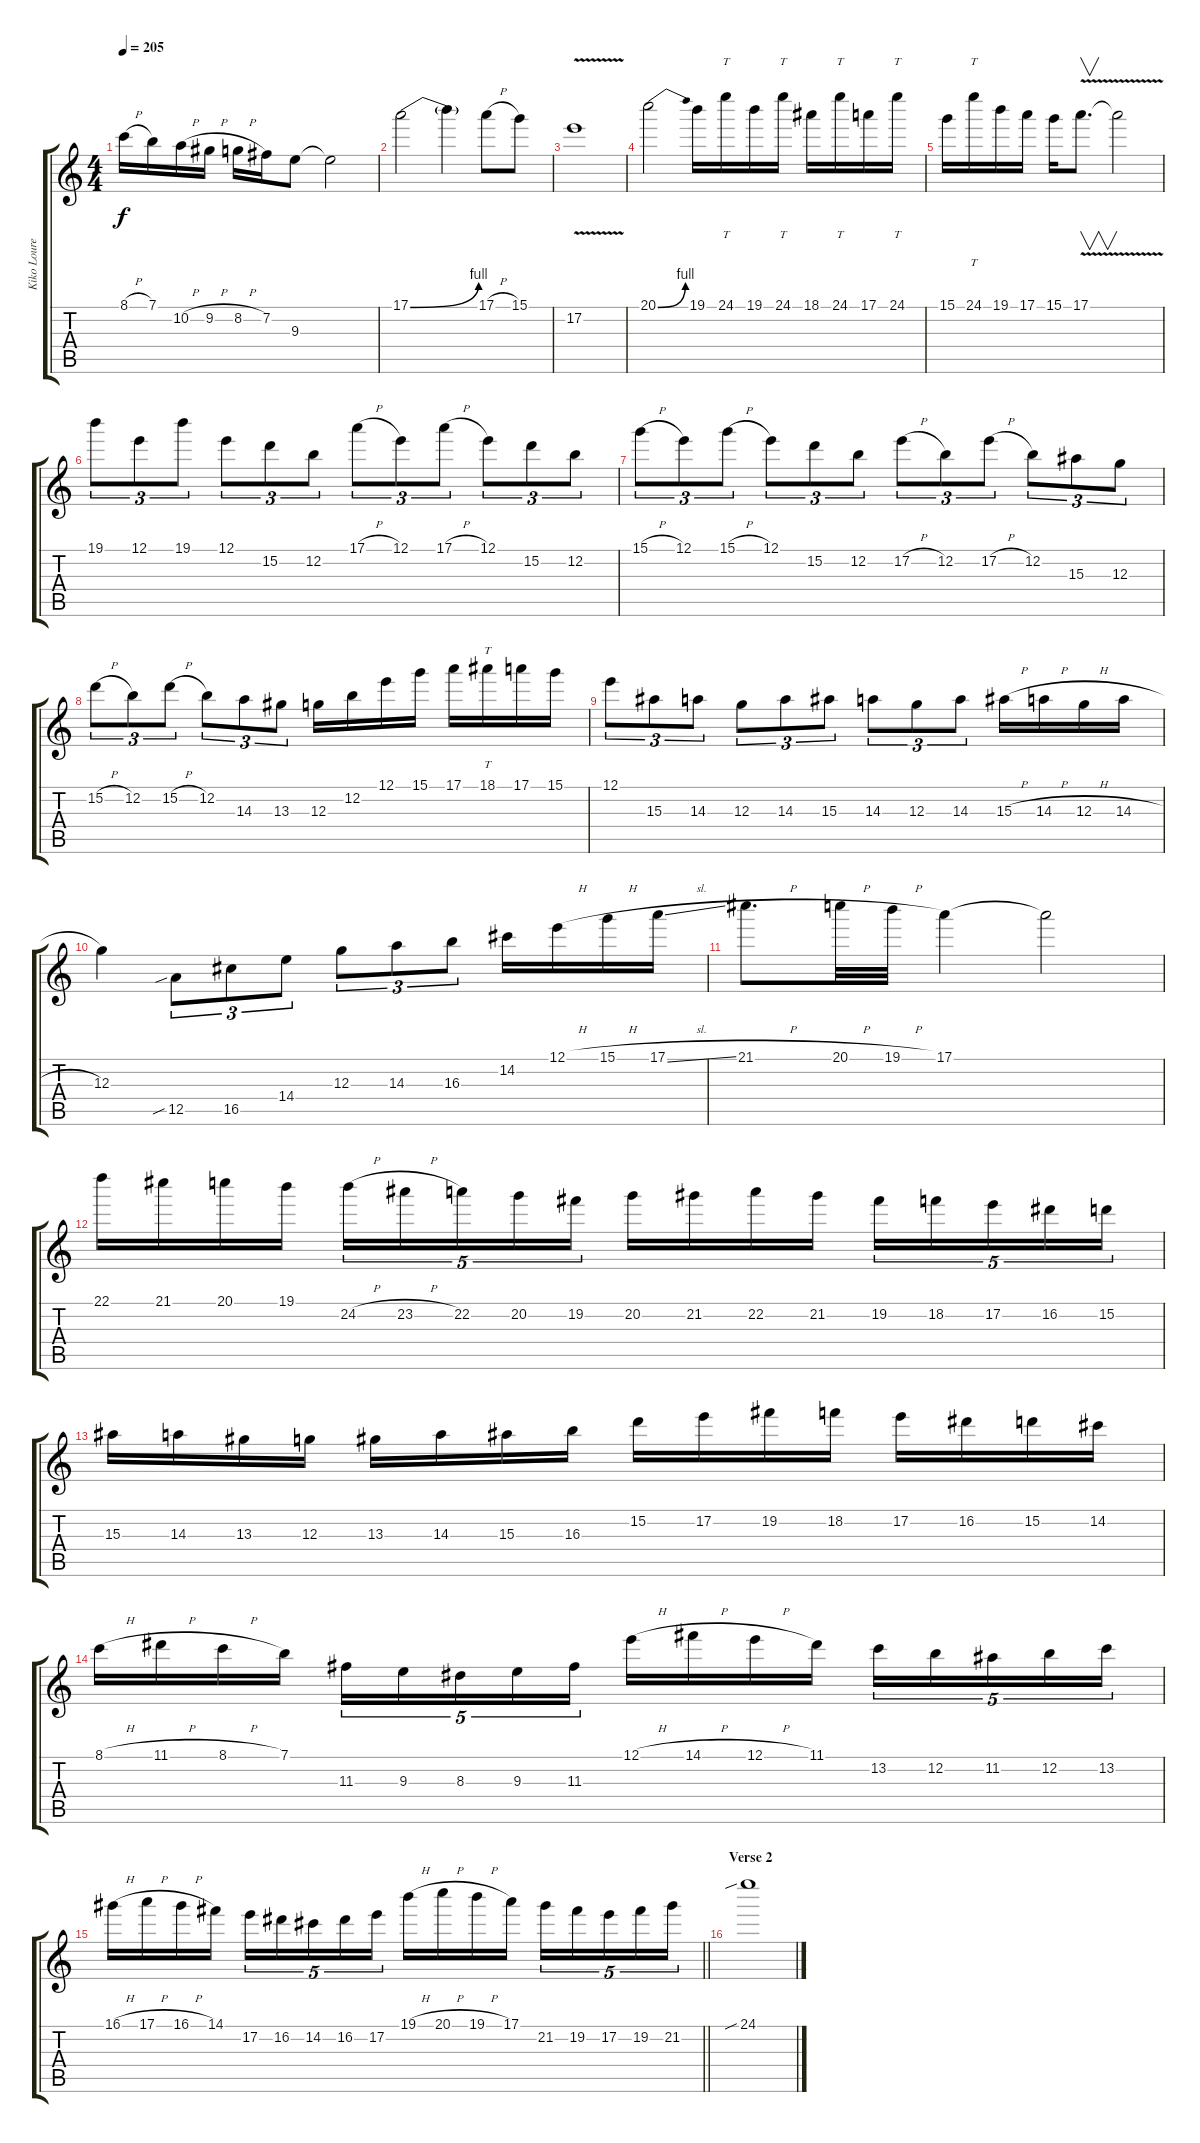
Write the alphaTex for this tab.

\track ("Kiko Loureiro (Solo)" "Kiko Loure") {instrument distortionguitar}
\staff {score tabs}
\tuning (E4 B3 G3 D3 A2 E2) {hide}
\ts (4 4)
\tempo 205
\clef g2
\ks c
8.1{h}.16{dy f} 7.1.16 10.2{h}.16 9.2{h}.16 8.2{h}.16 7.2.16 9.3.8 9.3{t}.2 |
17.1{be (bend 0 0 60 4)}.2 17.1{t}.4 17.1{h}.8 15.1.8 |
17.2{v}.1 |
20.1{be (bend 0 0 60 4)}.2 19.1.16 24.1.16{tt} 19.1.16 24.1.16{tt} 18.1.16 24.1.16{tt} 17.1.16 24.1.16{tt} |
15.1.16 24.1.16{tt} 19.1.16 17.1.16 15.1.16 17.1{v}.8{v d} 17.1{t}.2 |
19.1.8{tu (3 2)} 12.1.8{tu (3 2)} 19.1.8{tu (3 2)} 12.1.8{tu (3 2)} 15.2.8{tu (3 2)} 12.2.8{tu (3 2)} 17.1{h}.8{tu (3 2)} 12.1.8{tu (3 2)} 17.1{h}.8{tu (3 2)} 12.1.8{tu (3 2)} 15.2.8{tu (3 2)} 12.2.8{tu (3 2)} |
15.1{h}.8{tu (3 2)} 12.1.8{tu (3 2)} 15.1{h}.8{tu (3 2)} 12.1.8{tu (3 2)} 15.2.8{tu (3 2)} 12.2.8{tu (3 2)} 17.2{h}.8{tu (3 2)} 12.2.8{tu (3 2)} 17.2{h}.8{tu (3 2)} 12.2.8{tu (3 2)} 15.3.8{tu (3 2)} 12.3.8{tu (3 2)} |
15.2{h}.8{tu (3 2)} 12.2.8{tu (3 2)} 15.2{h}.8{tu (3 2)} 12.2.8{tu (3 2)} 14.3.8{tu (3 2)} 13.3.8{tu (3 2)} 12.3.16 12.2.16 12.1.16 15.1.16 17.1.16 18.1.16{tt} 17.1.16 15.1.16 |
12.1.8{tu (3 2)} 15.3.8{tu (3 2)} 14.3.8{tu (3 2)} 12.3.8{tu (3 2)} 14.3.8{tu (3 2)} 15.3.8{tu (3 2)} 14.3.8{tu (3 2)} 12.3.8{tu (3 2)} 14.3.8{tu (3 2)} 15.3{h}.16 14.3{h}.16 12.3{h}.16 14.3{h}.16 |
12.3.4 12.5{sib}.8{tu (3 2)} 16.5.8{tu (3 2)} 14.4.8{tu (3 2)} 12.3.8{tu (3 2)} 14.3.8{tu (3 2)} 16.3.8{tu (3 2)} 14.2.16 12.1{h}.16 15.1{h}.16 17.1{sl}.16 |
21.1{h}.8{d} 20.1{h}.32 19.1{h}.32 17.1.4 17.1{t}.2 |
22.1.16 21.1.16 20.1.16 19.1.16 24.2{h}.16{tu (5 4)} 23.2{h}.16{tu (5 4)} 22.2.16{tu (5 4)} 20.2.16{tu (5 4)} 19.2.16{tu (5 4)} 20.2.16 21.2.16 22.2.16 21.2.16 19.2.16{tu (5 4)} 18.2.16{tu (5 4)} 17.2.16{tu (5 4)} 16.2.16{tu (5 4)} 15.2.16{tu (5 4)} |
15.3.16 14.3.16 13.3.16 12.3.16 13.3.16 14.3.16 15.3.16 16.3.16 15.2.16 17.2.16 19.2.16 18.2.16 17.2.16 16.2.16 15.2.16 14.2.16 |
8.1{h}.16 11.1{h}.16 8.1{h}.16 7.1.16 11.3.16{tu (5 4)} 9.3.16{tu (5 4)} 8.3.16{tu (5 4)} 9.3.16{tu (5 4)} 11.3.16{tu (5 4)} 12.1{h}.16 14.1{h}.16 12.1{h}.16 11.1.16 13.2.16{tu (5 4)} 12.2.16{tu (5 4)} 11.2.16{tu (5 4)} 12.2.16{tu (5 4)} 13.2.16{tu (5 4)} |
\barLineRight lightlight
16.1{h}.16 17.1{h}.16 16.1{h}.16 14.1.16 17.2.16{tu (5 4)} 16.2.16{tu (5 4)} 14.2.16{tu (5 4)} 16.2.16{tu (5 4)} 17.2.16{tu (5 4)} 19.1{h}.16 20.1{h}.16 19.1{h}.16 17.1.16 21.2.16{tu (5 4)} 19.2.16{tu (5 4)} 17.2.16{tu (5 4)} 19.2.16{tu (5 4)} 21.2.16{tu (5 4)} |
\section ("" "Verse 2")
24.1{sib}.1{volume 14}
